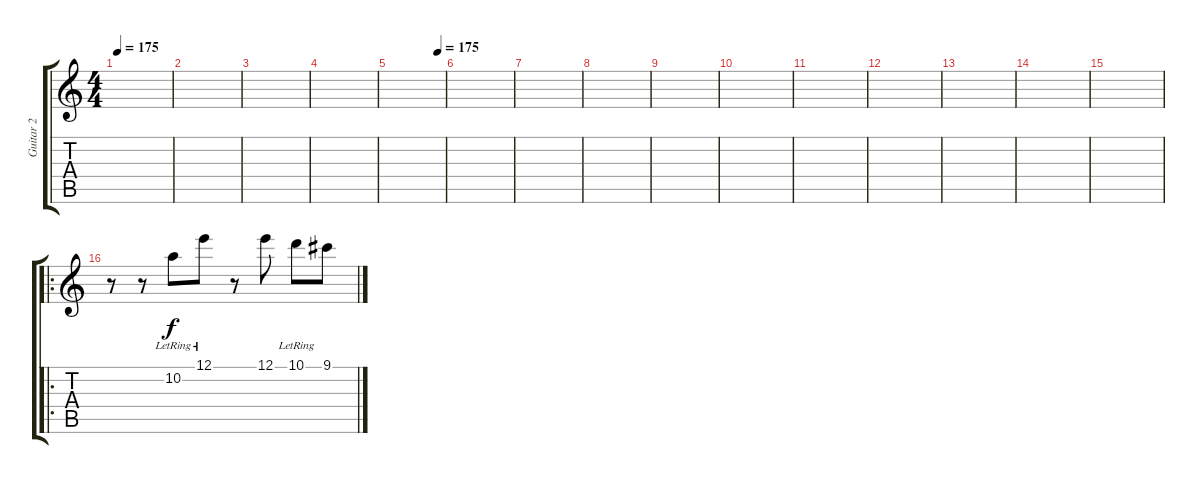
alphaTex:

\track ("Guitar 2" "Guitar 2") {instrument distortionguitar}
\staff {score tabs}
\tuning (E4 B3 G3 D3 A2 E2) {hide}
\ts (4 4)
\tempo 175
\clef g2
\ks c
|
|
|
|
\tempo (175 0.875)
|
|
|
|
|
|
|
|
|
|
|
\ro
r.8{balance 11 instrument overdrivenguitar} r.8 10.2{lr}.8 12.1{lr}.8 r.8 12.1.8 10.1{lr}.8 9.1.8
